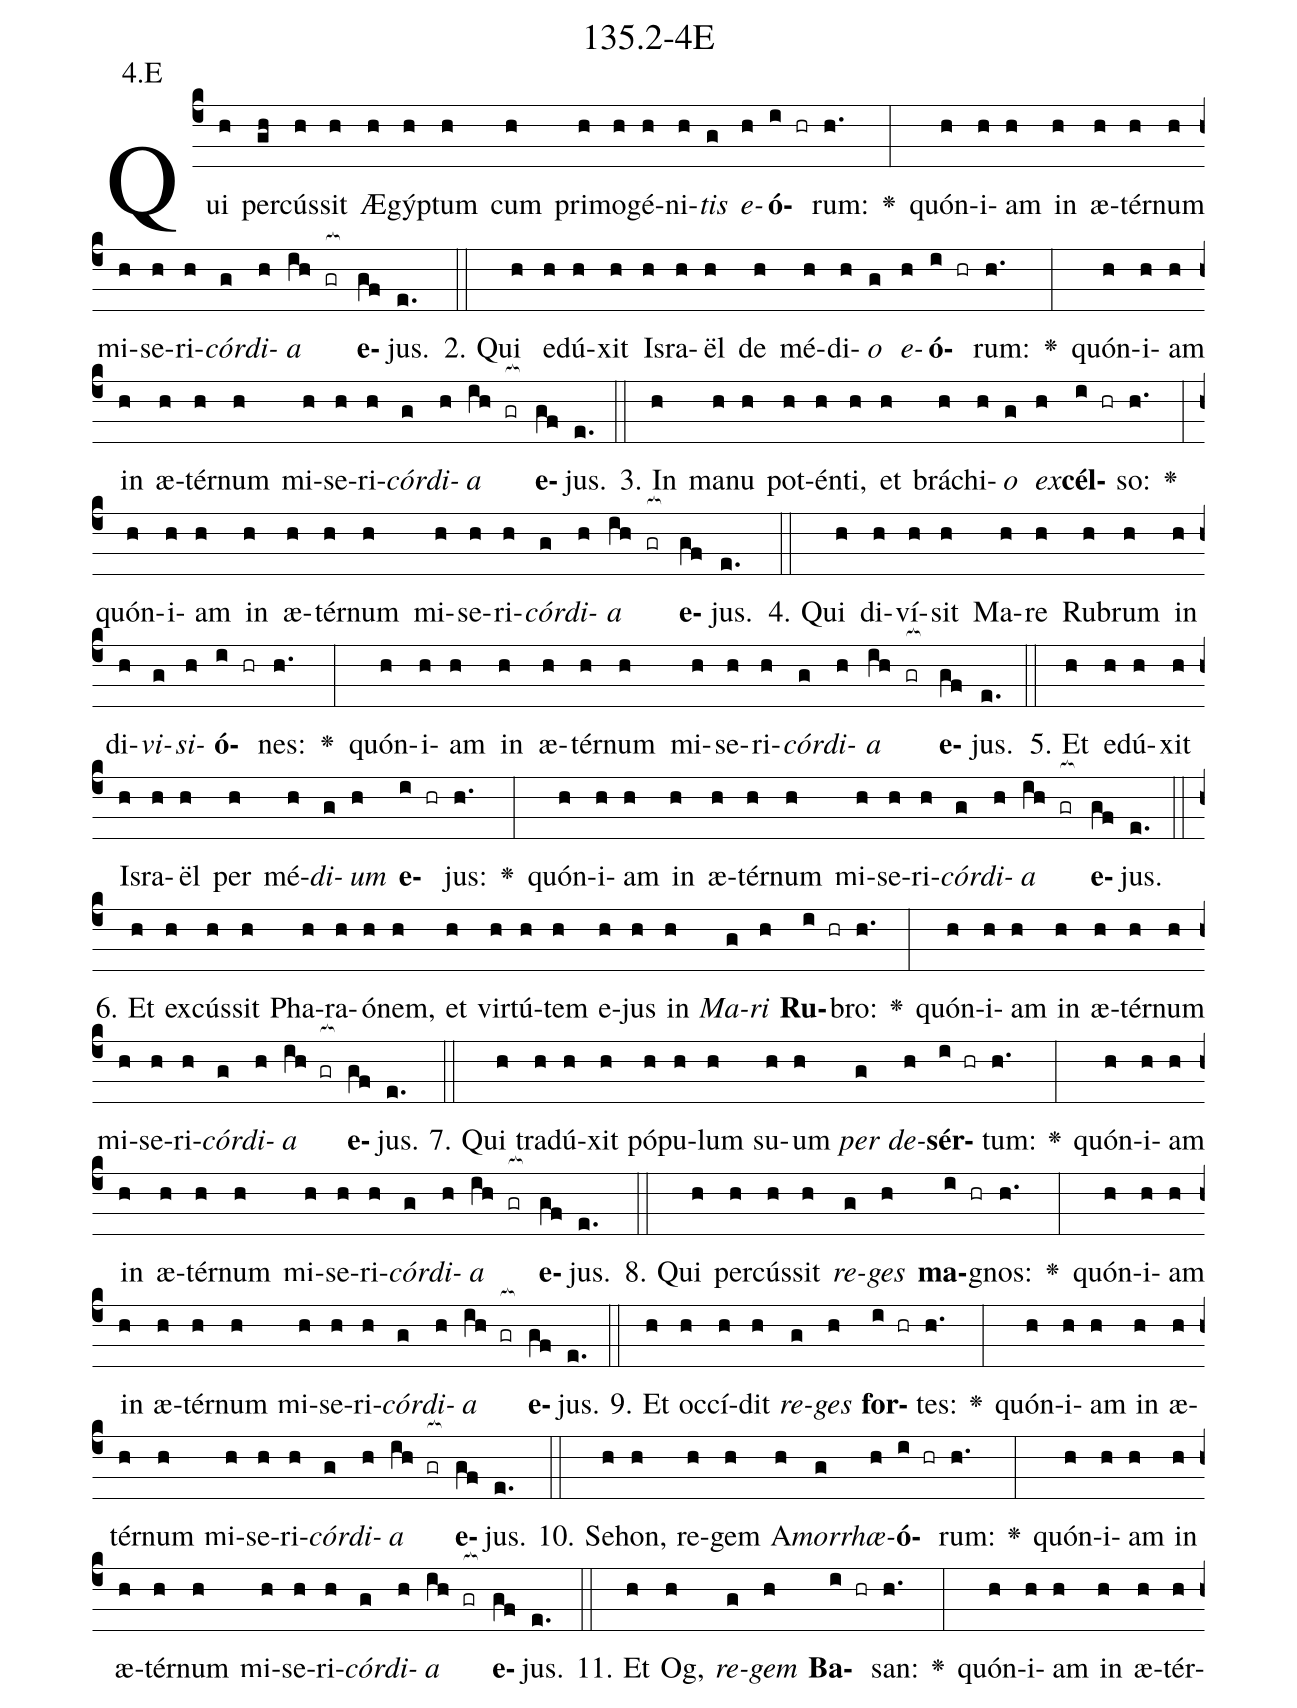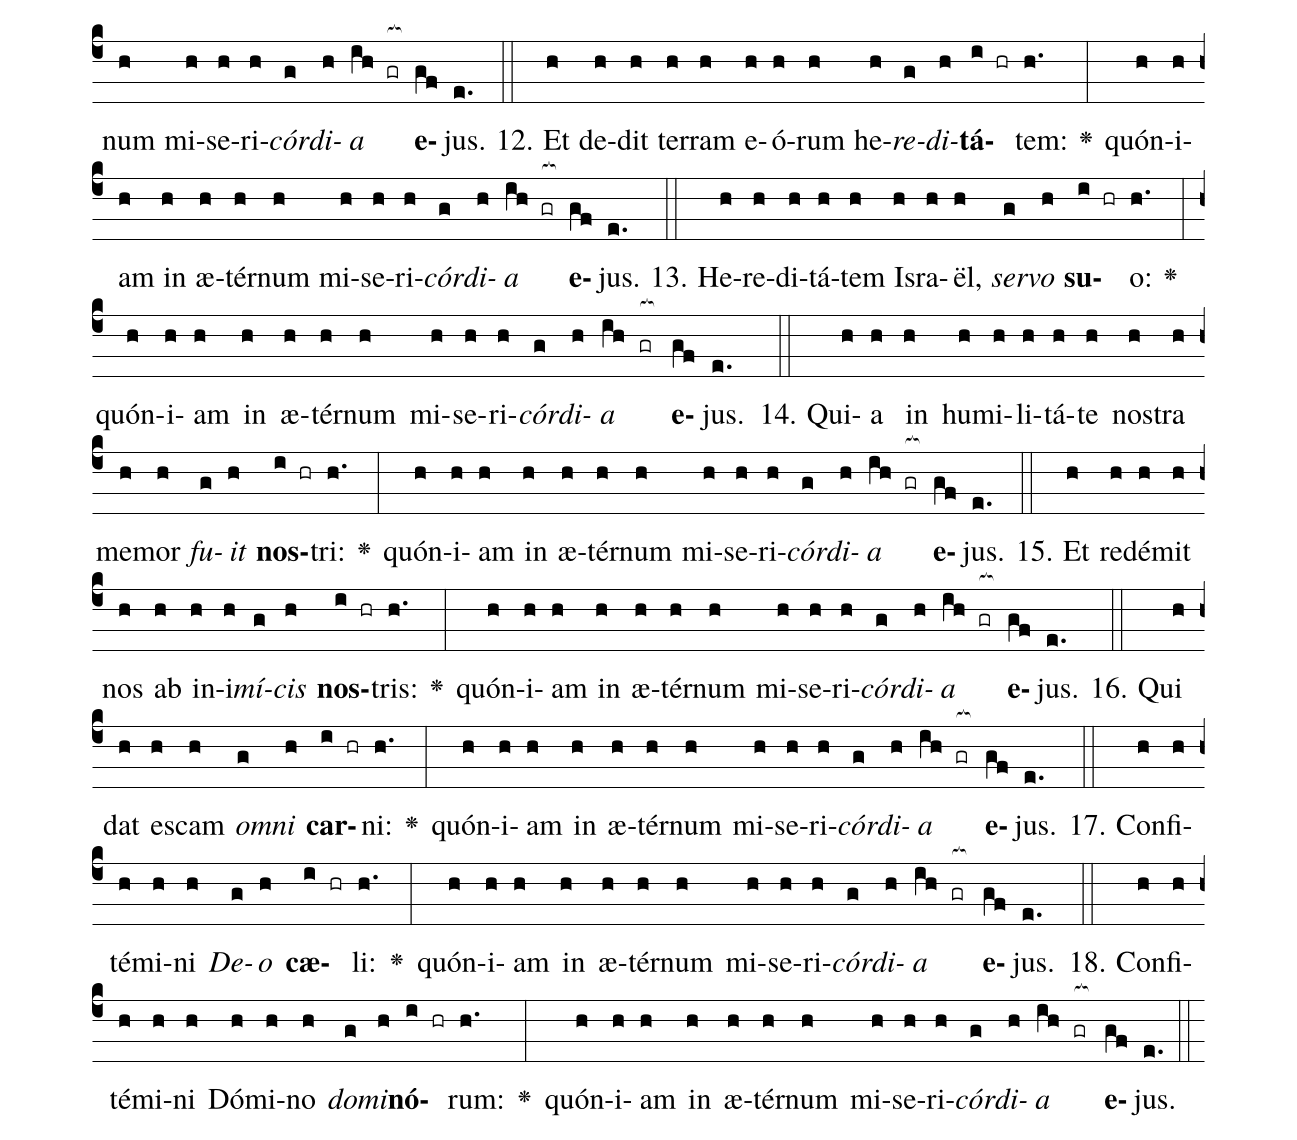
name: 135.2-4E;
annotation: 4.E;
%%
(c4)Qui(h) per(gh)cús(h)sit(h) Æ(h)gýp(h)tum(h) cum(h) pri(h)mo(h)gé(h)ni(h)<i>tis</i>(g) <i>e</i>(h)<b>ó</b>(i hr)rum:(h.) <v>\greheightstar</v>(:) quón(h)i(h)am(h) in(h) æ(h)tér(h)num(h) mi(h)se(h)ri(h)<i>cór</i>(g)<i>di</i>(h)<i>a</i>(ih gr[ocb:1{]) <b>e</b>(gf[ocb:0}])jus.(e.) (::)
2. Qui(h) e(h)dú(h)xit(h) Is(h)ra(h)ël(h) de(h) mé(h)di(h)<i>o</i>(g) <i>e</i>(h)<b>ó</b>(i hr)rum:(h.) <v>\greheightstar</v>(:) quón(h)i(h)am(h) in(h) æ(h)tér(h)num(h) mi(h)se(h)ri(h)<i>cór</i>(g)<i>di</i>(h)<i>a</i>(ih gr[ocb:1{]) <b>e</b>(gf[ocb:0}])jus.(e.) (::)
3. In(h) ma(h)nu(h) pot(h)én(h)ti,(h) et(h) brá(h)chi(h)<i>o</i>(g) <i>ex</i>(h)<b>cél</b>(i hr)so:(h.) <v>\greheightstar</v>(:) quón(h)i(h)am(h) in(h) æ(h)tér(h)num(h) mi(h)se(h)ri(h)<i>cór</i>(g)<i>di</i>(h)<i>a</i>(ih gr[ocb:1{]) <b>e</b>(gf[ocb:0}])jus.(e.) (::)
4. Qui(h) di(h)ví(h)sit(h) Ma(h)re(h) Ru(h)brum(h) in(h) di(h)<i>vi</i>(g)<i>si</i>(h)<b>ó</b>(i hr)nes:(h.) <v>\greheightstar</v>(:) quón(h)i(h)am(h) in(h) æ(h)tér(h)num(h) mi(h)se(h)ri(h)<i>cór</i>(g)<i>di</i>(h)<i>a</i>(ih gr[ocb:1{]) <b>e</b>(gf[ocb:0}])jus.(e.) (::)
5. Et(h) e(h)dú(h)xit(h) Is(h)ra(h)ël(h) per(h) mé(h)<i>di</i>(g)<i>um</i>(h) <b>e</b>(i hr)jus:(h.) <v>\greheightstar</v>(:) quón(h)i(h)am(h) in(h) æ(h)tér(h)num(h) mi(h)se(h)ri(h)<i>cór</i>(g)<i>di</i>(h)<i>a</i>(ih gr[ocb:1{]) <b>e</b>(gf[ocb:0}])jus.(e.) (::)
6. Et(h) ex(h)cús(h)sit(h) Pha(h)ra(h)ó(h)nem,(h) et(h) vir(h)tú(h)tem(h) e(h)jus(h) in(h) <i>Ma</i>(g)<i>ri</i>(h) <b>Ru</b>(i hr)bro:(h.) <v>\greheightstar</v>(:) quón(h)i(h)am(h) in(h) æ(h)tér(h)num(h) mi(h)se(h)ri(h)<i>cór</i>(g)<i>di</i>(h)<i>a</i>(ih gr[ocb:1{]) <b>e</b>(gf[ocb:0}])jus.(e.) (::)
7. Qui(h) tra(h)dú(h)xit(h) pó(h)pu(h)lum(h) su(h)um(h) <i>per</i>(g) <i>de</i>(h)<b>sér</b>(i hr)tum:(h.) <v>\greheightstar</v>(:) quón(h)i(h)am(h) in(h) æ(h)tér(h)num(h) mi(h)se(h)ri(h)<i>cór</i>(g)<i>di</i>(h)<i>a</i>(ih gr[ocb:1{]) <b>e</b>(gf[ocb:0}])jus.(e.) (::)
8. Qui(h) per(h)cús(h)sit(h) <i>re</i>(g)<i>ges</i>(h) <b>ma</b>(i hr)gnos:(h.) <v>\greheightstar</v>(:) quón(h)i(h)am(h) in(h) æ(h)tér(h)num(h) mi(h)se(h)ri(h)<i>cór</i>(g)<i>di</i>(h)<i>a</i>(ih gr[ocb:1{]) <b>e</b>(gf[ocb:0}])jus.(e.) (::)
9. Et(h) oc(h)cí(h)dit(h) <i>re</i>(g)<i>ges</i>(h) <b>for</b>(i hr)tes:(h.) <v>\greheightstar</v>(:) quón(h)i(h)am(h) in(h) æ(h)tér(h)num(h) mi(h)se(h)ri(h)<i>cór</i>(g)<i>di</i>(h)<i>a</i>(ih gr[ocb:1{]) <b>e</b>(gf[ocb:0}])jus.(e.) (::)
10. Se(h)hon,(h) re(h)gem(h) A(h)<i>mor</i>(g)<i>rhæ</i>(h)<b>ó</b>(i hr)rum:(h.) <v>\greheightstar</v>(:) quón(h)i(h)am(h) in(h) æ(h)tér(h)num(h) mi(h)se(h)ri(h)<i>cór</i>(g)<i>di</i>(h)<i>a</i>(ih gr[ocb:1{]) <b>e</b>(gf[ocb:0}])jus.(e.) (::)
11. Et(h) Og,(h) <i>re</i>(g)<i>gem</i>(h) <b>Ba</b>(i hr)san:(h.) <v>\greheightstar</v>(:) quón(h)i(h)am(h) in(h) æ(h)tér(h)num(h) mi(h)se(h)ri(h)<i>cór</i>(g)<i>di</i>(h)<i>a</i>(ih gr[ocb:1{]) <b>e</b>(gf[ocb:0}])jus.(e.) (::)
12. Et(h) de(h)dit(h) ter(h)ram(h) e(h)ó(h)rum(h) he(h)<i>re</i>(g)<i>di</i>(h)<b>tá</b>(i hr)tem:(h.) <v>\greheightstar</v>(:) quón(h)i(h)am(h) in(h) æ(h)tér(h)num(h) mi(h)se(h)ri(h)<i>cór</i>(g)<i>di</i>(h)<i>a</i>(ih gr[ocb:1{]) <b>e</b>(gf[ocb:0}])jus.(e.) (::)
13. He(h)re(h)di(h)tá(h)tem(h) Is(h)ra(h)ël,(h) <i>ser</i>(g)<i>vo</i>(h) <b>su</b>(i hr)o:(h.) <v>\greheightstar</v>(:) quón(h)i(h)am(h) in(h) æ(h)tér(h)num(h) mi(h)se(h)ri(h)<i>cór</i>(g)<i>di</i>(h)<i>a</i>(ih gr[ocb:1{]) <b>e</b>(gf[ocb:0}])jus.(e.) (::)
14. Qui(h)a(h) in(h) hu(h)mi(h)li(h)tá(h)te(h) nos(h)tra(h) me(h)mor(h) <i>fu</i>(g)<i>it</i>(h) <b>nos</b>(i hr)tri:(h.) <v>\greheightstar</v>(:) quón(h)i(h)am(h) in(h) æ(h)tér(h)num(h) mi(h)se(h)ri(h)<i>cór</i>(g)<i>di</i>(h)<i>a</i>(ih gr[ocb:1{]) <b>e</b>(gf[ocb:0}])jus.(e.) (::)
15. Et(h) red(h)é(h)mit(h) nos(h) ab(h) in(h)i(h)<i>mí</i>(g)<i>cis</i>(h) <b>nos</b>(i hr)tris:(h.) <v>\greheightstar</v>(:) quón(h)i(h)am(h) in(h) æ(h)tér(h)num(h) mi(h)se(h)ri(h)<i>cór</i>(g)<i>di</i>(h)<i>a</i>(ih gr[ocb:1{]) <b>e</b>(gf[ocb:0}])jus.(e.) (::)
16. Qui(h) dat(h) es(h)cam(h) <i>om</i>(g)<i>ni</i>(h) <b>car</b>(i hr)ni:(h.) <v>\greheightstar</v>(:) quón(h)i(h)am(h) in(h) æ(h)tér(h)num(h) mi(h)se(h)ri(h)<i>cór</i>(g)<i>di</i>(h)<i>a</i>(ih gr[ocb:1{]) <b>e</b>(gf[ocb:0}])jus.(e.) (::)
17. Con(h)fi(h)té(h)mi(h)ni(h) <i>De</i>(g)<i>o</i>(h) <b>cæ</b>(i hr)li:(h.) <v>\greheightstar</v>(:) quón(h)i(h)am(h) in(h) æ(h)tér(h)num(h) mi(h)se(h)ri(h)<i>cór</i>(g)<i>di</i>(h)<i>a</i>(ih gr[ocb:1{]) <b>e</b>(gf[ocb:0}])jus.(e.) (::)
18. Con(h)fi(h)té(h)mi(h)ni(h) Dó(h)mi(h)no(h) <i>do</i>(g)<i>mi</i>(h)<b>nó</b>(i hr)rum:(h.) <v>\greheightstar</v>(:) quón(h)i(h)am(h) in(h) æ(h)tér(h)num(h) mi(h)se(h)ri(h)<i>cór</i>(g)<i>di</i>(h)<i>a</i>(ih gr[ocb:1{]) <b>e</b>(gf[ocb:0}])jus.(e.) (::)
